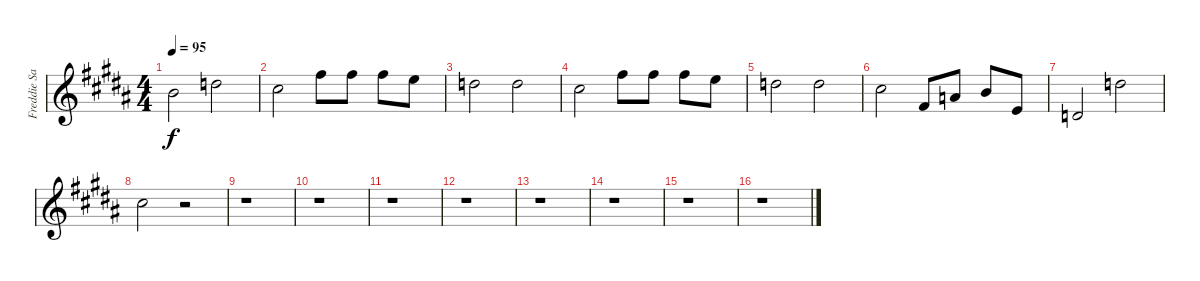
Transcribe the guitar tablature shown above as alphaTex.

\track ("Freddie Salem Vocals" "Freddie Sa") {instrument tenorsax}
\staff {score}
\tuning (E4 B3 G3 D3 A2 E2) {hide}
\ts (4 4)
\tempo 95
\clef g2
\ks g#minor
7.1{t}.2{dy f} 15.2.2 |
14.2.2 14.1.8 14.1.8 14.1.8 12.1.8 |
15.2.2 15.2.2 |
14.2.2 14.1.8 14.1.8 14.1.8 12.1.8 |
15.2.2 15.2.2 |
14.2.2 7.2.8 10.2.8 7.1.8 9.3.8 |
7.3.2 15.2.2 |
14.2.2 r.2 |
r.1 |
r.1 |
r.1 |
r.1 |
r.1 |
r.1 |
r.1 |
r.1
